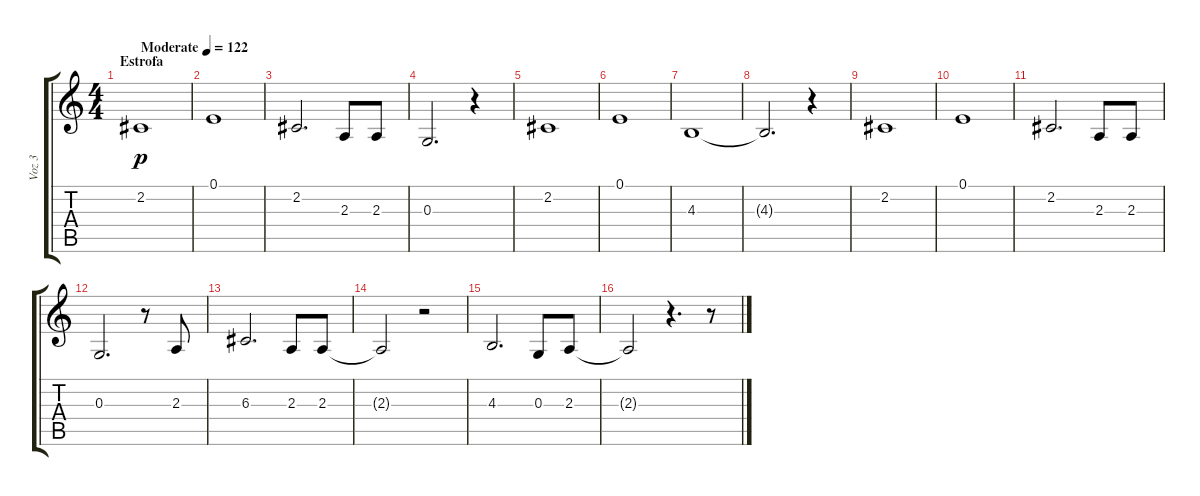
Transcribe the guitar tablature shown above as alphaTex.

\track ("Voz 3" "Voz 3") {instrument voiceoohs}
\staff {score tabs}
\tuning (E4 B3 G3 D3 A2 E2) {hide}
\ts (4 4)
\section ("" "Estrofa ")
\tempo (122 "Moderate")
\clef g2
\ks c
2.2.1{dy p instrument voiceoohs} |
0.1.1 |
2.2.2{d} 2.3.8 2.3.8 |
0.3.2{d} r.4 |
2.2.1 |
0.1.1 |
4.3.1 |
4.3{t}.2{d} r.4 |
2.2.1 |
0.1.1 |
2.2.2{d} 2.3.8 2.3.8 |
0.3.2{d} r.8 2.3.8 |
6.3.2{d} 2.3.8 2.3.8 |
2.3{t}.2 r.2 |
4.3.2{d} 0.3.8 2.3.8 |
2.3{t}.2 r.4{d} r.8
